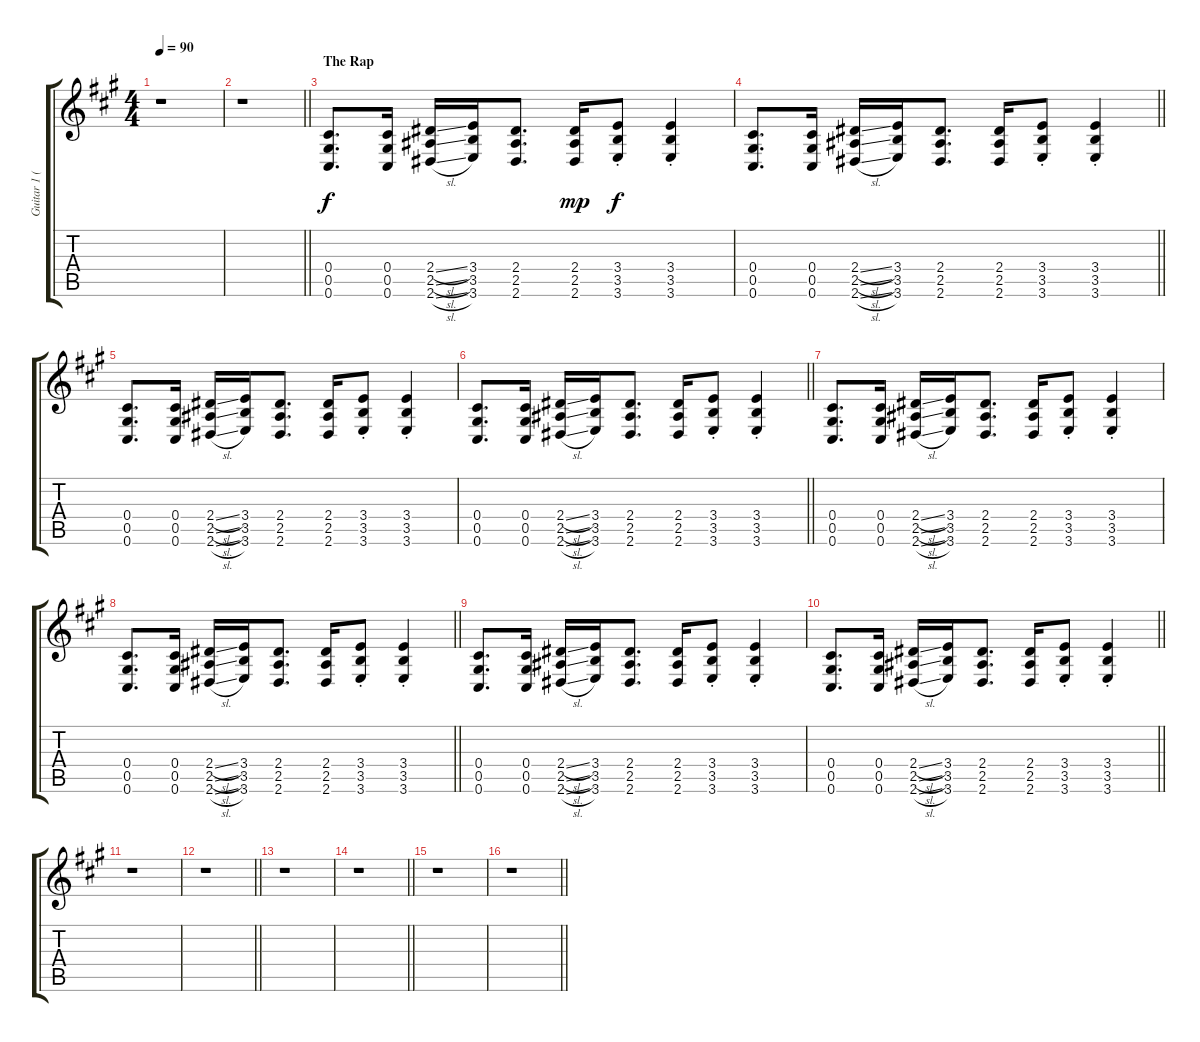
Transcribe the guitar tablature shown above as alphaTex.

\track ("Guitar 1 (Rap)" "Guitar 1 (") {instrument acousticguitarsteel}
\staff {score tabs}
\tuning (Eb4 Bb3 Gb3 Db3 Ab2 Db2) {hide}
\ts (4 4)
\tempo 90
\clef g2
\ks a
r.1{dy f} |
\barLineRight lightlight
r.1 |
\section ("" "The Rap")
(0.4 0.5 0.6).8{d} (0.4 0.5 0.6).16 (2.4{sl} 2.5{sl} 2.6{sl}).16 (3.4 3.5 3.6).16 (2.4 2.5 2.6).8{d} (2.4 2.5 2.6).16{dy mp} (3.4{st} 3.5{st} 3.6{st}).8{dy f} (3.4{st} 3.5{st} 3.6{st}).4 |
\barLineRight lightlight
(0.4 0.5 0.6).8{d} (0.4 0.5 0.6).16 (2.4{sl} 2.5{sl} 2.6{sl}).16 (3.4 3.5 3.6).16 (2.4 2.5 2.6).8{d} (2.4 2.5 2.6).16 (3.4{st} 3.5{st} 3.6{st}).8 (3.4{st} 3.5{st} 3.6{st}).4 |
(0.4 0.5 0.6).8{d} (0.4 0.5 0.6).16 (2.4{sl} 2.5{sl} 2.6{sl}).16 (3.4 3.5 3.6).16 (2.4 2.5 2.6).8{d} (2.4 2.5 2.6).16 (3.4{st} 3.5{st} 3.6{st}).8 (3.4{st} 3.5{st} 3.6{st}).4 |
\barLineRight lightlight
(0.4 0.5 0.6).8{d} (0.4 0.5 0.6).16 (2.4{sl} 2.5{sl} 2.6{sl}).16 (3.4 3.5 3.6).16 (2.4 2.5 2.6).8{d} (2.4 2.5 2.6).16 (3.4{st} 3.5{st} 3.6{st}).8 (3.4{st} 3.5{st} 3.6{st}).4 |
(0.4 0.5 0.6).8{d} (0.4 0.5 0.6).16 (2.4{sl} 2.5{sl} 2.6{sl}).16 (3.4 3.5 3.6).16 (2.4 2.5 2.6).8{d} (2.4 2.5 2.6).16 (3.4{st} 3.5{st} 3.6{st}).8 (3.4{st} 3.5{st} 3.6{st}).4 |
\barLineRight lightlight
(0.4 0.5 0.6).8{d} (0.4 0.5 0.6).16 (2.4{sl} 2.5{sl} 2.6{sl}).16 (3.4 3.5 3.6).16 (2.4 2.5 2.6).8{d} (2.4 2.5 2.6).16 (3.4{st} 3.5{st} 3.6{st}).8 (3.4{st} 3.5{st} 3.6{st}).4 |
(0.4 0.5 0.6).8{d} (0.4 0.5 0.6).16 (2.4{sl} 2.5{sl} 2.6{sl}).16 (3.4 3.5 3.6).16 (2.4 2.5 2.6).8{d} (2.4 2.5 2.6).16 (3.4{st} 3.5{st} 3.6{st}).8 (3.4{st} 3.5{st} 3.6{st}).4 |
\barLineRight lightlight
(0.4 0.5 0.6).8{d} (0.4 0.5 0.6).16 (2.4{sl} 2.5{sl} 2.6{sl}).16 (3.4 3.5 3.6).16 (2.4 2.5 2.6).8{d} (2.4 2.5 2.6).16 (3.4{st} 3.5{st} 3.6{st}).8 (3.4{st} 3.5{st} 3.6{st}).4 |
r.1 |
\barLineRight lightlight
r.1 |
r.1 |
\barLineRight lightlight
r.1 |
r.1 |
\barLineRight lightlight
r.1
